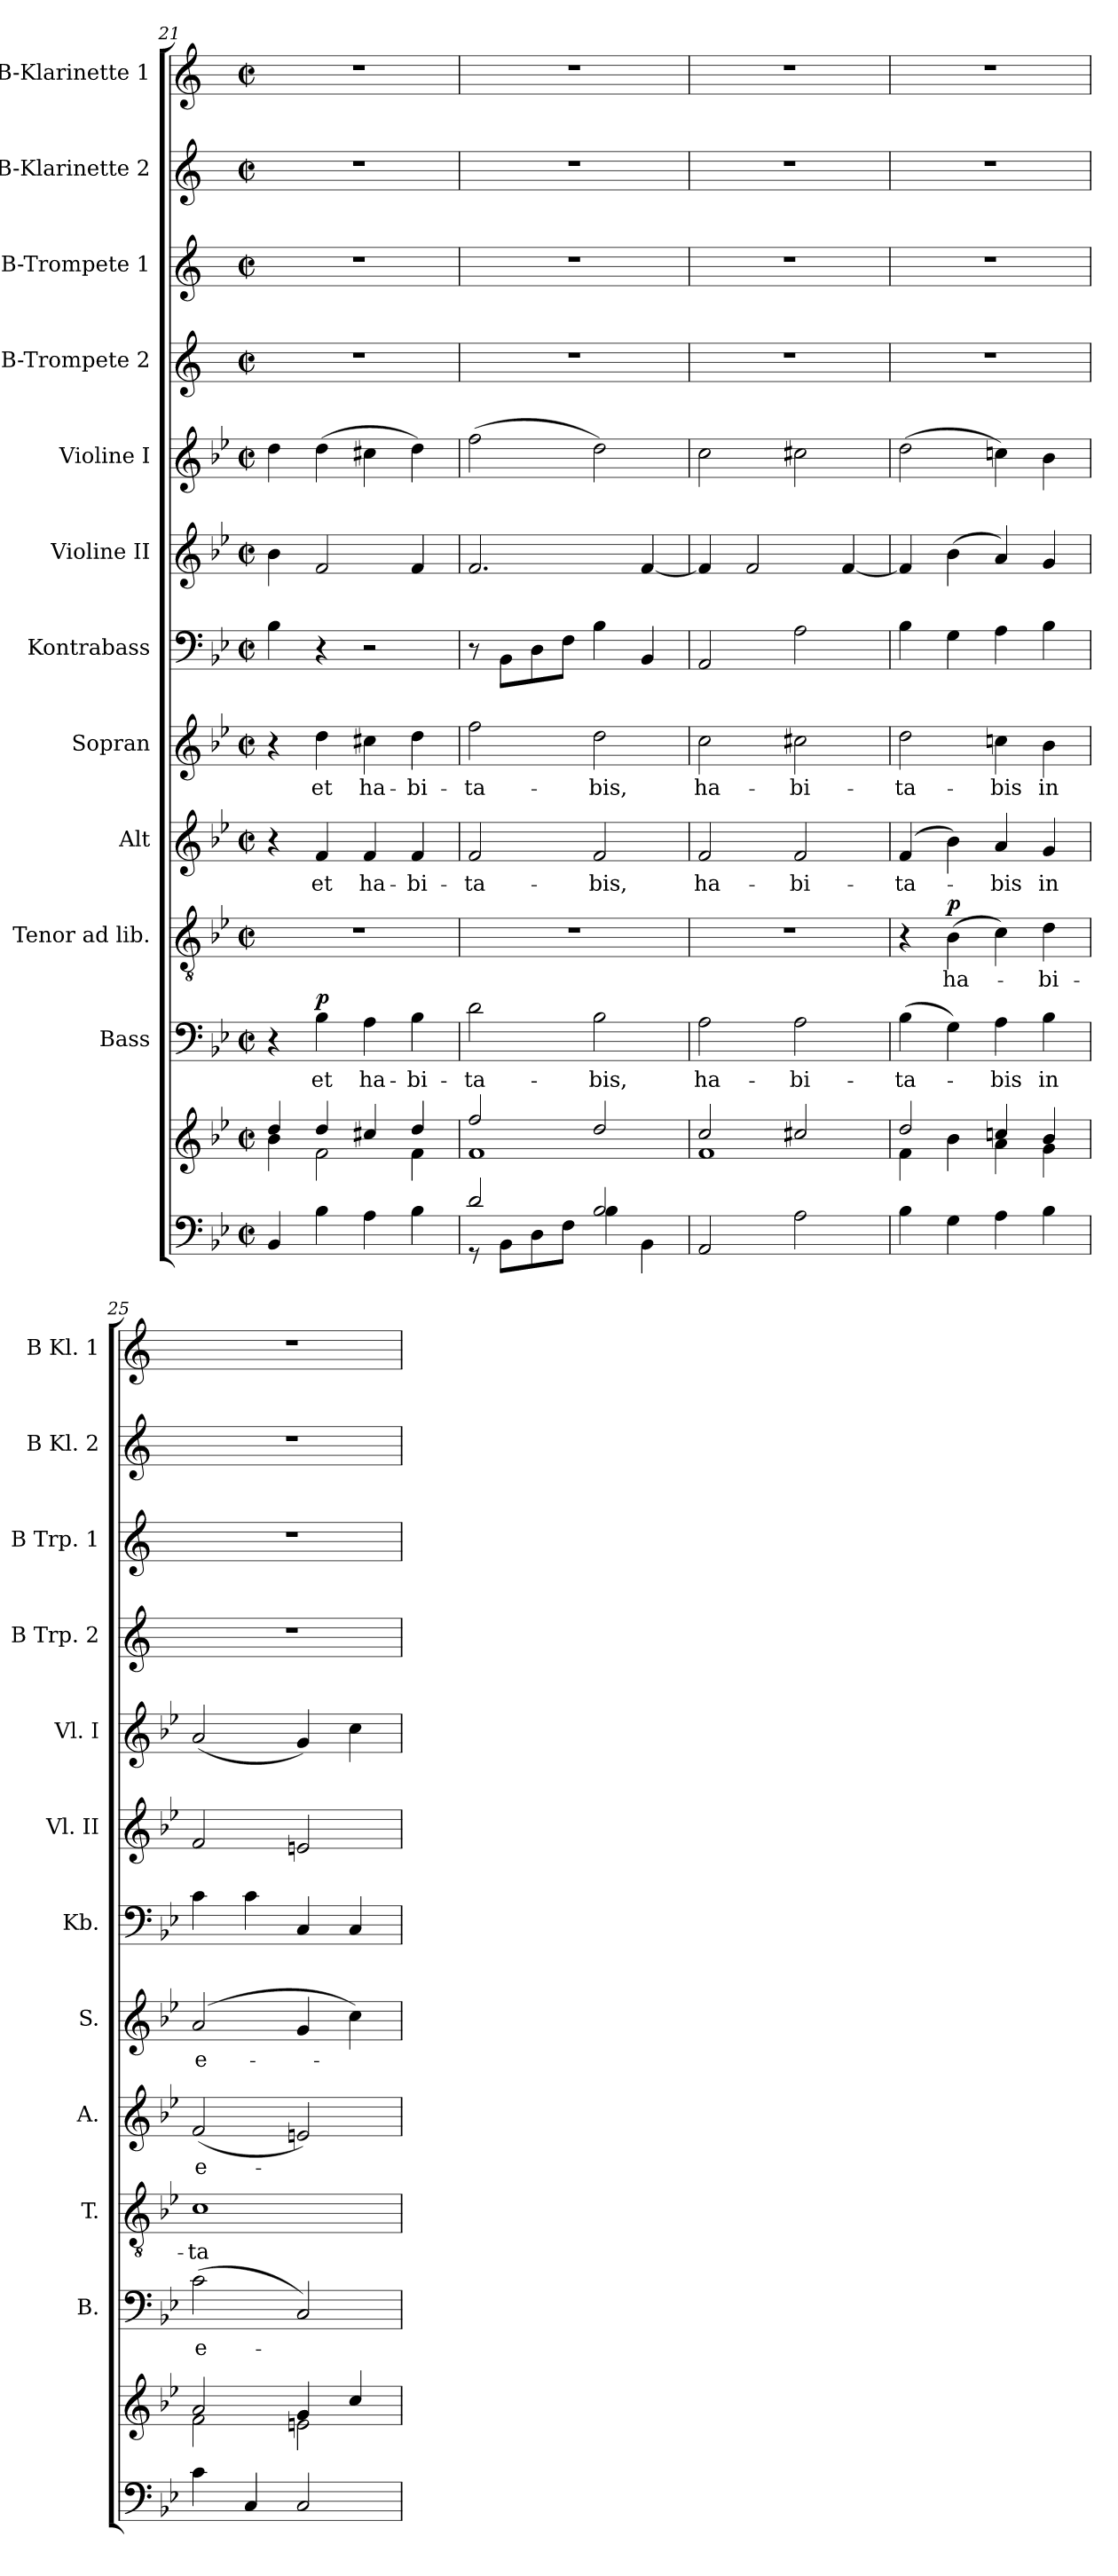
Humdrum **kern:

**kern	**kern	**kern	**text	**dynam	**kern	**text	**dynam	**kern	**text	**kern	**text	**kern	**kern	**kern	**kern	**kern	**kern	**kern
*part12	*part12	*part11	*part11	*part11	*part10	*part10	*part10	*part9	*part9	*part8	*part8	*part7	*part6	*part5	*part4	*part3	*part2	*part1
*staff13	*staff12	*staff11	*staff11	*staff11	*staff10	*staff10	*staff10	*staff9	*staff9	*staff8	*staff8	*staff7	*staff6	*staff5	*staff4	*staff3	*staff2	*staff1
*	*	*I"Bass	*	*	*I"Tenor ad lib.	*	*	*I"Alt	*	*I"Sopran	*	*I"Kontrabass	*I"Violine II	*I"Violine I	*I"B-Trompete 2	*I"B-Trompete 1	*I"B-Klarinette 2	*I"B-Klarinette 1
*	*	*I'B.	*	*	*I'T.	*	*	*I'A.	*	*I'S.	*	*I'Kb.	*I'Vl. II	*I'Vl. I	*I'B Trp. 2	*I'B Trp. 1	*I'B Kl. 2	*I'B Kl. 1
*clefF4	*clefG2	*clefF4	*	*	*clefGv2	*	*	*clefG2	*	*clefG2	*	*clefF4	*clefG2	*clefG2	*clefG2	*clefG2	*clefG2	*clefG2
*	*	*	*	*	*	*	*	*	*	*	*	*ITrd7c12	*	*	*ITrd1c2	*ITrd1c2	*ITrd1c2	*ITrd1c2
*k[b-e-]	*k[b-e-]	*k[b-e-]	*	*	*k[b-e-]	*	*	*k[b-e-]	*	*k[b-e-]	*	*k[b-e-]	*k[b-e-]	*k[b-e-]	*k[b-e-]	*k[b-e-]	*k[b-e-]	*k[b-e-]
*B-:	*B-:	*B-:	*	*	*B-:	*	*	*B-:	*	*B-:	*	*B-:	*B-:	*B-:	*B-:	*B-:	*B-:	*B-:
*M2/2	*M2/2	*M2/2	*	*	*M2/2	*	*	*M2/2	*	*M2/2	*	*M2/2	*M2/2	*M2/2	*M2/2	*M2/2	*M2/2	*M2/2
*met(c|)	*met(c|)	*met(c|)	*	*	*met(c|)	*	*	*met(c|)	*	*met(c|)	*	*met(c|)	*met(c|)	*met(c|)	*met(c|)	*met(c|)	*met(c|)	*met(c|)
=21	=21	=21	=21	=21	=21	=21	=21	=21	=21	=21	=21	=21	=21	=21	=21	=21	=21	=21
*	*^	*	*	*	*	*	*	*	*	*	*	*	*	*	*	*	*	*
4BB-/	4dd/	4b-\	4r	.	.	1r	.	.	4r	.	4r	.	4BB-\	4b-\	4dd\	1r	1r	1r	1r
!	!	!	!	!LO:LY:b	!LO:DY:a	!	!	!	!	!LO:LY:b	!	!LO:LY:b	!	!	!	!	!	!	!
4B-\	4dd/	2f\	4B-\	et	p	.	.	.	4f/	et	4dd\	et	4r	2f/	(>4dd\	.	.	.	.
!	!	!	!	!LO:LY:b	!	!	!	!	!	!LO:LY:b	!	!LO:LY:b	!	!	!	!	!	!	!
4A\	4cc#X/	.	4A\	ha-	.	.	.	.	4f/	ha-	4cc#X\	ha-	2r	.	4cc#X\	.	.	.	.
!	!	!	!	!LO:LY:b	!	!	!	!	!	!LO:LY:b	!	!LO:LY:b	!	!	!	!	!	!	!
4B-\	4dd/	4f\	4B-\	-bi-	.	.	.	.	4f/	-bi-	4dd\	-bi-	.	4f/	4dd\)	.	.	.	.
=22	=22	=22	=22	=22	=22	=22	=22	=22	=22	=22	=22	=22	=22	=22	=22	=22	=22	=22	=22
*^	*	*	*	*	*	*	*	*	*	*	*	*	*	*	*	*	*	*	*
!	!	!	!	!	!LO:LY:b	!	!	!	!	!	!LO:LY:b	!	!LO:LY:b	!	!	!	!	!	!	!
2d/	8r	2ff/	1f	2d\	-ta-	.	1r	.	.	2f/	-ta-	2ff\	-ta-	8r	2.f/	(>2ff\	1r	1r	1r	1r
.	8BB-\L	.	.	.	.	.	.	.	.	.	.	.	.	8BBB-\L	.	.	.	.	.	.
.	8D\	.	.	.	.	.	.	.	.	.	.	.	.	8DD\	.	.	.	.	.	.
.	8F\J	.	.	.	.	.	.	.	.	.	.	.	.	8FF\J	.	.	.	.	.	.
!	!	!	!	!	!LO:LY:b	!	!	!	!	!	!LO:LY:b	!	!LO:LY:b	!	!	!	!	!	!	!
2B-/	4B-\	2dd/	.	2B-\	-bis,	.	.	.	.	2f/	-bis,	2dd\	-bis,	4BB-\	.	2dd\)	.	.	.	.
.	4BB-\	.	.	.	.	.	.	.	.	.	.	.	.	4BBB-/	[4f/	.	.	.	.	.
=23	=23	=23	=23	=23	=23	=23	=23	=23	=23	=23	=23	=23	=23	=23	=23	=23	=23	=23	=23	=23
!	!	!	!	!	!LO:LY:b	!	!	!	!	!	!LO:LY:b	!	!LO:LY:b	!	!	!	!	!	!	!
*v	*v	*	*	*	*	*	*	*	*	*	*	*	*	*	*	*	*	*	*	*
2AA/	2cc/	1f	2A\	ha-	.	1r	.	.	2f/	ha-	2cc\	ha-	2AAA/	4f/]	2cc\	1r	1r	1r	1r
.	.	.	.	.	.	.	.	.	.	.	.	.	.	2f/	.	.	.	.	.
!	!	!	!	!LO:LY:b	!	!	!	!	!	!LO:LY:b	!	!LO:LY:b	!	!	!	!	!	!	!
2A\	2cc#X/	.	2A\	-bi-	.	.	.	.	2f/	-bi-	2cc#X\	-bi-	2AA\	.	2cc#X\	.	.	.	.
.	.	.	.	.	.	.	.	.	.	.	.	.	.	[4f/	.	.	.	.	.
=24	=24	=24	=24	=24	=24	=24	=24	=24	=24	=24	=24	=24	=24	=24	=24	=24	=24	=24	=24
!	!	!	!	!LO:LY:b	!	!	!	!	!	!LO:LY:b	!	!LO:LY:b	!	!	!	!	!	!	!
4B-\	2dd/	4f\	(>4B-\	-ta-	.	4r	.	.	(4f/	-ta-	2dd\	-ta-	4BB-\	4f/]	(>2dd\	1r	1r	1r	1r
!	!	!	!	!	!	!	!LO:LY:b	!LO:DY:a	!	!	!	!	!	!	!	!	!	!	!
4G\	.	4b-\	4G\)	.	.	(>4B-\	ha-	p	4b-\)	.	.	.	4GG\	(>4b-\	.	.	.	.	.
!	!	!	!	!LO:LY:b	!	!	!	!	!	!LO:LY:b	!	!LO:LY:b	!	!	!	!	!	!	!
4A\	4ccn/	4a\	4A\	-bis	.	4c\)	.	.	4a/	-bis	4ccn\	-bis	4AA\	4a/)	4ccn\)	.	.	.	.
!	!	!	!	!LO:LY:b	!	!	!LO:LY:b	!	!	!LO:LY:b	!	!LO:LY:b	!	!	!	!	!	!	!
4B-\	4b-/	4g\	4B-\	in	.	4d\	-bi-	.	4g/	in	4b-\	in	4BB-\	4g/	4b-\	.	.	.	.
=25	=25	=25	=25	=25	=25	=25	=25	=25	=25	=25	=25	=25	=25	=25	=25	=25	=25	=25	=25
!	!	!	!	!LO:LY:b	!	!	!LO:LY:b	!	!	!LO:LY:b	!	!LO:LY:b	!	!	!	!	!	!	!
4c\	2a/	2f\	(>2c\	e-	.	1c	-ta-	.	(<2f/	e-	(2a/	e-	4C\	2f/	(<2a/	1r	1r	1r	1r
4C/	.	.	.	.	.	.	.	.	.	.	.	.	4C\	.	.	.	.	.	.
2C/	4g/	2en\	2C/)	.	.	.	.	.	2en/)	.	4g/	.	4CC/	2en/	4g/)	.	.	.	.
.	4cc/	.	.	.	.	.	.	.	.	.	4cc\)	.	4CC/	.	4cc\	.	.	.	.
*	*v	*v	*	*	*	*	*	*	*	*	*	*	*	*	*	*	*	*	*
=	=	=	=	=	=	=	=	=	=	=	=	=	=	=	=	=	=	=
*-	*-	*-	*-	*-	*-	*-	*-	*-	*-	*-	*-	*-	*-	*-	*-	*-	*-	*-
